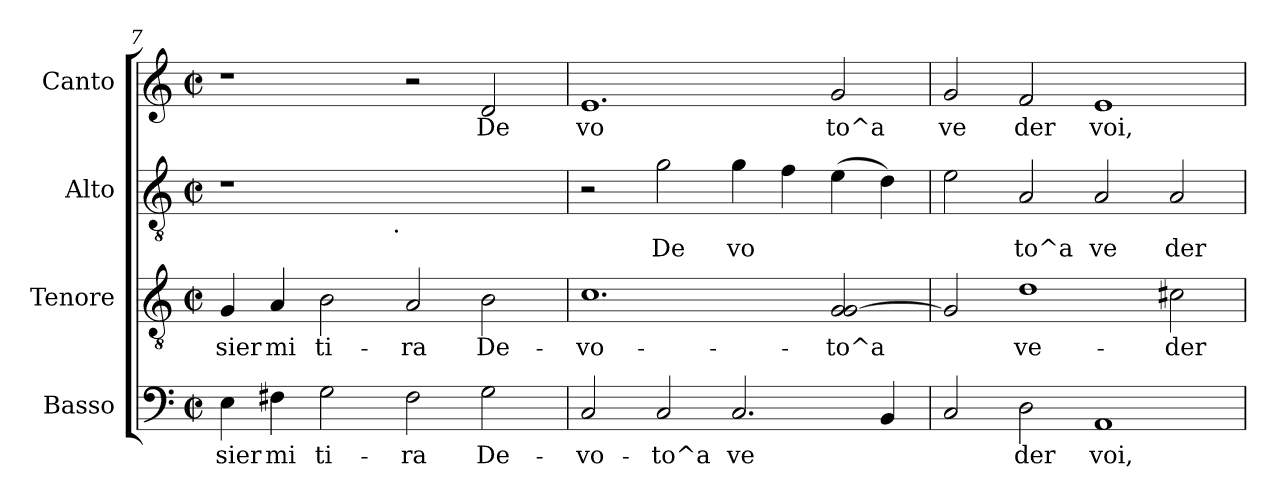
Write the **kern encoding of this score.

**kern	**text	**kern	**text	**kern	**text	**kern	**text
*part4	*part4	*part3	*part3	*part2	*part2	*part1	*part1
*staff4	*staff4	*staff3	*staff3	*staff2	*staff2	*staff1	*staff1
*I"Basso	*	*I"Tenore	*	*I"Alto	*	*I"Canto	*
*I'Basso	*	*I'Tenore	*	*I'Alto	*	*I'Canto	*
!!LO:LB:g=z
*clefF4	*	*clefGv2	*	*clefGv2	*	*clefG2	*
*k[]	*	*k[]	*	*k[]	*	*k[]	*
*C:	*	*C:	*	*C:	*	*C:	*
*M2/2	*	*M2/2	*	*M2/2	*	*M2/2	*
*met(c|)	*	*met(c|)	*	*met(c|)	*	*met(c|)	*
=7	=7	=7	=7	=7	=7	=7	=7
!	!LO:LY:b:cj	!	!LO:LY:b:cj	!	!	!	!
*	*	*	*	*^	*	*	*
4E\	sier	4G/	sier	1r	2ryy	.	1r	.
!	!LO:LY:b:cj	!	!LO:LY:b:cj	!	!	!	!	!
4F#X\	mi	4A/	mi	.	.	.	.	.
!	!LO:LY:b:cj	!	!LO:LY:b:cj	!	!	!	!	!
2G\	ti-	2B\	ti-	.	4...ryy	.	.	.
!	!	!	!	!	!LO:TX:b:t=.	!	!	!
.	.	.	.	.	1ryy	.	.	.
!	!LO:LY:b:cj	!	!LO:LY:b:cj	!	!	!	!	!
2F#\	-ra	2A/	-ra	1ryy	.	.	2r	.
!	!LO:LY:b:cj	!	!LO:LY:b:cj	!	!	!	!	!LO:LY:b:cj
2G\	De-	2B\	De-	.	.	.	2d/	De
.	.	.	.	.	32ryy	.	.	.
=8	=8	=8	=8	=8	=8	=8	=8	=8
!	!LO:LY:b:cj	!	!LO:LY:b:cj	!	!	!	!	!LO:LY:b:cj
*	*	*	*	*v	*v	*	*	*
2C/	-vo-	1.c	-vo-	2r	.	1.e	vo
!	!LO:LY:b:cj	!	!	!	!LO:LY:b:cj	!	!
2C/	-to^a	.	.	2g\	De	.	.
!	!LO:LY:b:cj	!	!	!	!LO:LY:b:cj	!	!
2.C/	ve-	.	.	4g\	vo	.	.
!	!	!	!	!	!LO:LY:b:cj	!	!
.	.	.	.	4f\	.	.	.
!	!	!	!LO:LY:b:cj	!	!LO:LY:b:cj	!	!LO:LY:b:cj
.	.	2G/ [<2G/	-to^a	(>4e\	.	2g/	to^a
!	!LO:LY:b:cj	!	!	!	!LO:LY:b:cj	!	!
4BB/	--	.	.	4d\)	.	.	.
=9	=9	=9	=9	=9	=9	=9	=9
!	!LO:LY:b:cj	!	!LO:LY:b:cj	!	!LO:LY:b:cj	!	!LO:LY:b:cj
2C/	--	2G/]	.	2e\	.	2g/	ve
!	!LO:LY:b:cj	!	!LO:LY:b:cj	!	!LO:LY:b:cj	!	!LO:LY:b:cj
2D\	-der	1d	ve-	2A/	to^a	2f/	der
!	!LO:LY:b:cj	!	!	!	!LO:LY:b:cj	!	!LO:LY:b:cj
1AA	voi,	.	.	2A/	ve	1e	voi,
!	!	!	!LO:LY:b:cj	!	!LO:LY:b:cj	!	!
.	.	2c#\	-der	2A/	der	.	.
=	=	=	=	=	=	=	=
*-	*-	*-	*-	*-	*-	*-	*-
